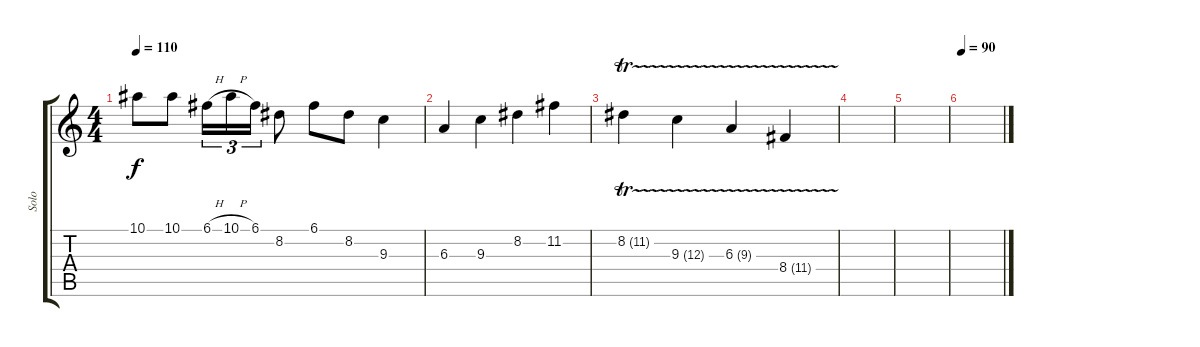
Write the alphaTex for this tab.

\track ("Solo" "Solo") {instrument distortionguitar}
\staff {score tabs}
\tuning (C4 G3 Eb3 Bb2 F2 C2) {hide}
\ts (4 4)
\tempo 110
\clef g2
\ks c
10.1.8{dy f} 10.1.8 6.1{h}.16{tu (3 2)} 10.1{h}.16{tu (3 2)} 6.1.16{tu (3 2)} 8.2.8 6.1.8 8.2.8 9.3.4 |
6.3.4 9.3.4 8.2.4 11.2.4 |
8.2{tr (11 32)}.4 9.3{tr (12 32)}.4 6.3{tr (9 32)}.4 8.4{tr (11 32)}.4 |
|
|
\tempo 90
